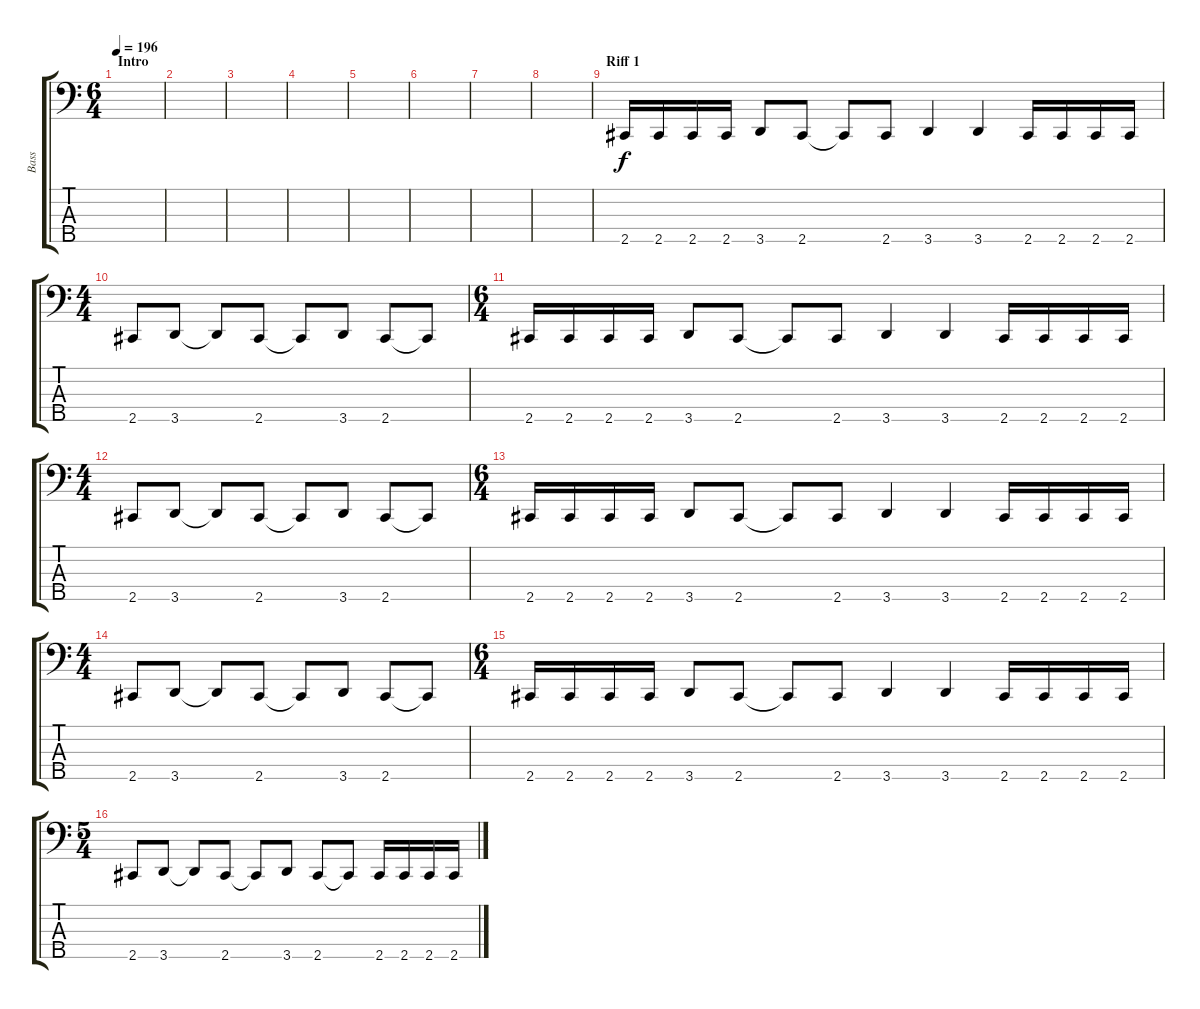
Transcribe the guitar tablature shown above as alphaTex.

\track ("Bass" "Bass") {instrument electricbassfinger}
\staff {score tabs}
\tuning (G2 D2 A1 E1 B0) {hide}
\ts (6 4)
\section ("" "Intro")
\tempo 196
\clef f4
\ks c
|
|
|
|
|
|
|
|
\section ("" "Riff 1")
2.5.16 2.5.16 2.5.16 2.5.16 3.5.8 2.5.8 2.5{t}.8 2.5.8 3.5.4 3.5.4 2.5.16 2.5.16 2.5.16 2.5.16 |
\ts (4 4)
2.5.8 3.5.8 3.5{t}.8 2.5.8 2.5{t}.8 3.5.8 2.5.8 2.5{t}.8 |
\ts (6 4)
2.5.16 2.5.16 2.5.16 2.5.16 3.5.8 2.5.8 2.5{t}.8 2.5.8 3.5.4 3.5.4 2.5.16 2.5.16 2.5.16 2.5.16 |
\ts (4 4)
2.5.8 3.5.8 3.5{t}.8 2.5.8 2.5{t}.8 3.5.8 2.5.8 2.5{t}.8 |
\ts (6 4)
2.5.16 2.5.16 2.5.16 2.5.16 3.5.8 2.5.8 2.5{t}.8 2.5.8 3.5.4 3.5.4 2.5.16 2.5.16 2.5.16 2.5.16 |
\ts (4 4)
2.5.8 3.5.8 3.5{t}.8 2.5.8 2.5{t}.8 3.5.8 2.5.8 2.5{t}.8 |
\ts (6 4)
2.5.16 2.5.16 2.5.16 2.5.16 3.5.8 2.5.8 2.5{t}.8 2.5.8 3.5.4 3.5.4 2.5.16 2.5.16 2.5.16 2.5.16 |
\ts (5 4)
2.5.8 3.5.8 3.5{t}.8 2.5.8 2.5{t}.8 3.5.8 2.5.8 2.5{t}.8 2.5.16 2.5.16 2.5.16 2.5.16
